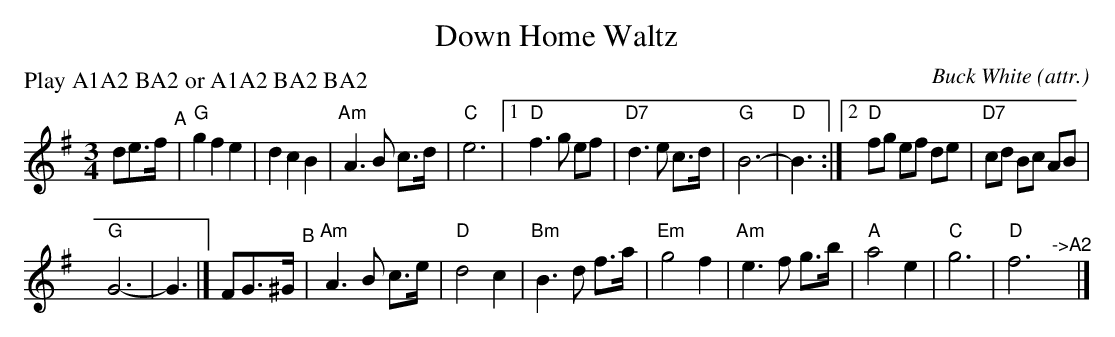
X:1
T: Down Home Waltz
C: Buck White (attr.)
P: Play A1A2 BA2 or A1A2 BA2 BA2
M: 3/4
L: 1/8
K: G
de>f "^A"|\
"G"g2 f2 e2 | d2 c2 B2 | "Am"A3 B c>d | "C"e6 |\
[1 "D"f3g ef | "D7"d3 e c>d | "G"B6- | "D"B3 :|\
[2 "D"fg ef de | "D7"cd Bc AB |
"G"G6- | G3 |] FG>^G "^B"|\
"Am"A3 B c>e | "D"d4 c2 | "Bm"B3 d f>a | "Em"g4 f2 |\
"Am"e3 f g>b | "A"a4 e2 | "C"g6 | "D"f6 "^->A2"y|]
